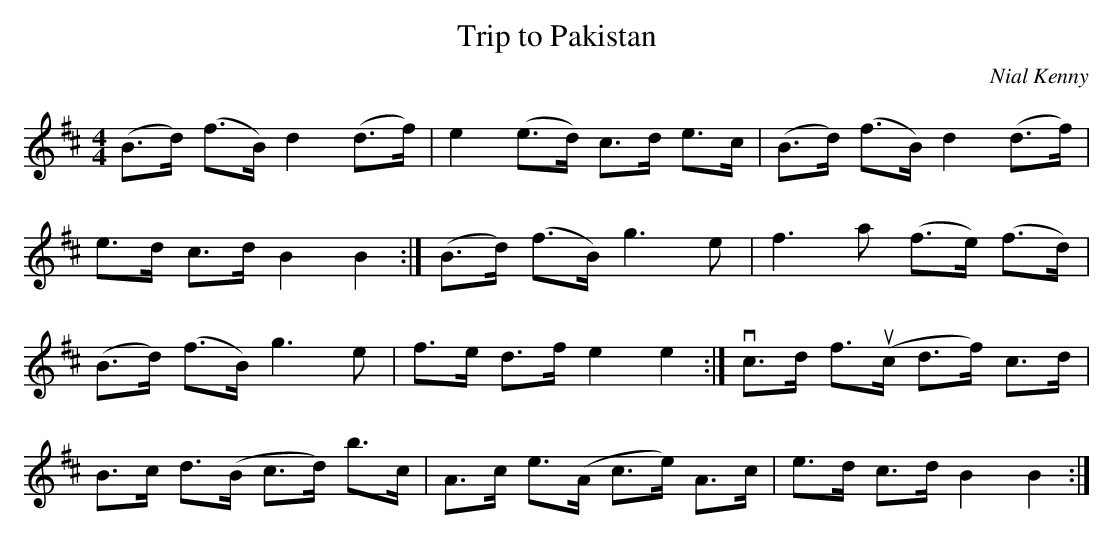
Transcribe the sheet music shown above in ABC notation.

X:1
T:Trip to Pakistan
C:Nial Kenny
M:4/4
L:1/8
K:Bm
(B>d) (f>B) d2 (d>f)|e2 (e>d) c>d e>c|(B>d) (f>B) d2 (d>f)|
e>d c>d B2 B2:| (B>d) (f>B) g3 e|f3 a (f>e) (f>d)|
(B>d) (f>B) g3 e|f>e d>f e2 e2:| vc>d f>u(c d>f) c>d|
B>c d>(B c>d) b>c|A>c e>(A c>e) A>c|e>d c>d B2 B2:|
